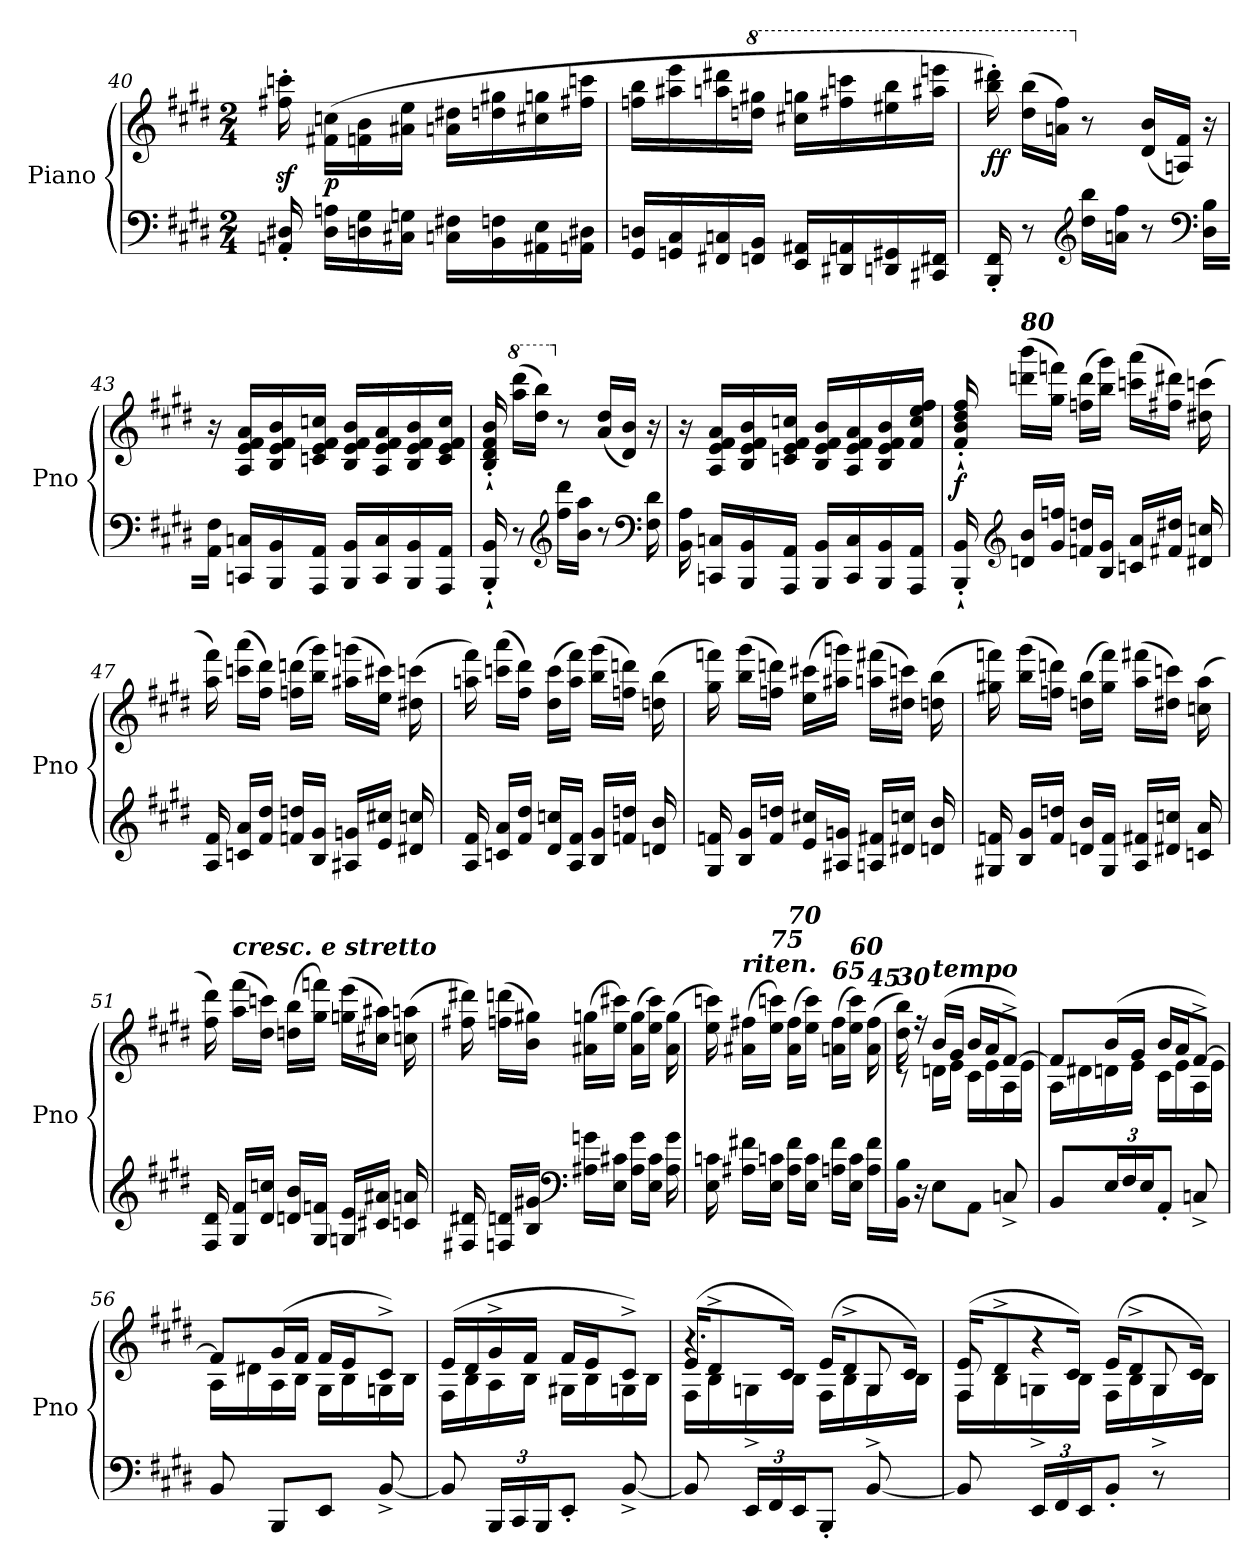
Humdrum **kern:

**kern	**kern	**dynam
*part1	*part1	*part1
*staff2	*staff1	*staff1/2
*I"Piano	*	*
*I'Pno	*	*
*clefF4	*clefG2	*
*k[f#c#g#d#]	*k[f#c#g#d#]	*
*M2/4	*M2/4	*
=40	=40	=40
16AAn/' 16D#X/'	16ff#X\z<' 16cccn\z<'	.
!	!	!LO:DY:b
16D#\ 16An\LL	(>16f#X\ 16ccn\LL	p
16Dn\ 16G#\	16fn\ 16b\	.
16C#X\ 16Gn\JJ	16a#X\ 16ee\JJ	.
16Cn\ 16F#X\LL	16an\ 16dd#X\LL	.
16BB\ 16Fn\	16ddn\ 16gg#X\	.
16AA#X\ 16E\	16cc#X\ 16ggn\	.
16AAn\ 16D#X\JJ	16ff#X\ 16cccn\JJ	.
!!LO:LB:g=z
=41	=41	=41
16GG#/ 16Dn/LL	16ffn\ 16bb\LL	.
16GGn/ 16C#/	16aa#X\ 16eee\	.
16FF#X/ 16Cn/	16aan\ 16ddd#X\	.
*	*8va	*
16FFn/ 16BB/JJ	16dddn\ 16ggg#X\JJ	.
16EE/ 16AA#X/LL	16ccc#X\ 16gggn\LL	.
16DD#X/ 16AAn/	16fff#X\ 16ccccn\	.
16DDn/ 16GG#X/	16eee#X\ 16bbb\	.
16CC#X/ 16FF#X/JJ	16aaa#X\ 16eeeen\JJ	.
=42	=42	=42
!	!	!LO:DY:b
16BBB/' 16FF#/'	16bbb\' 16dddd#X\')	ff
8r	(>16ddd#\ 16bbb\LL	.
.	16aan\ 16fff#\JJ)	.
*clefG2	*	*
*	*X8va	*
16dd#\ 16bb\LL	8r	.
16an\ 16ff#\JJ	.	.
8r	(<16d#/ 16b/LL	.
.	16An/ 16f#/JJ)	.
*clefF4	*	*
16D#\ 16B\LL	16r	.
=43	=43	=43
16AA\ 16F#\JJ	16r	.
16CCn/ 16Cn/LL	16A/ 16e/ 16f#/ 16a/LL	.
16BBB/ 16BB/	16B/ 16e/ 16f#/ 16b/	.
16AAA/ 16AA/JJ	16cn/ 16e/ 16f#/ 16ccn/JJ	.
!	!	!LO:DY:b
16BBB/ 16BB/LL	16B/ 16e/ 16f#/ 16b/LL	other-dynamics
16CC/ 16C/	16A/ 16e/ 16f#/ 16a/	.
16BBB/ 16BB/	16B/ 16e/ 16f#/ 16b/	.
16AAA/ 16AA/JJ	16c/ 16e/ 16f#/ 16cc/JJ	.
!!LO:LB:g=z
=44	=44	=44
16BBB/'` 16BB/'`	16B/'` 16d#/'` 16f#/'` 16b/'`	.
*	*8va	*
8r	(>16aaa\ 16dddd#\LL	.
.	16ddd#\ 16bbb\JJ)	.
*clefG2	*	*
*	*X8va	*
16ff#\ 16ddd#\LL	8r	.
16b\ 16aa\JJ	.	.
8r	(<16a/ 16dd#/LL	.
.	16d#/ 16b/JJ)	.
*clefF4	*	*
16F#\ 16d#\	16r	.
=45	=45	=45
16BB\ 16A\	16r	.
!	!	!LO:DY:b
16CCn/ 16Cn/LL	16A/ 16e/ 16f#/ 16a/LL	other-dynamics
16BBB/ 16BB/	16B/ 16e/ 16f#/ 16b/	.
16AAA/ 16AA/JJ	16cn/ 16e/ 16f#/ 16ccn/JJ	.
16BBB/ 16BB/LL	16B/ 16e/ 16f#/ 16b/LL	.
16CC/ 16C/	16A/ 16e/ 16f#/ 16a/	.
16BBB/ 16BB/	16B/ 16e/ 16f#/ 16b/	.
16AAA/ 16AA/JJ	16f#/ 16cc/ 16ee/ 16ff#/JJ	.
=46	=46	=46
!	!	!LO:DY:b
16BBB/'` 16BB/'`	16f#/'` 16b/'` 16dd#/'` 16ff#/'`	f
*clefG2	*	*
!	!LO:TX:a:Bi:t=80	!
!	!	!LO:DY:b
16dn/ 16b/LL	(>16dddn\ 16bbb\LL	other-dynamics
16g#/ 16ffn/JJ	16gg#\ 16fffn\JJ)	.
16fn/ 16ddn/LL	(>16ffn\ 16ddd\LL	.
16B/ 16g#/JJ	16bb\ 16ggg#\JJ)	.
16cn/ 16a/LL	(>16cccn\ 16aaa\LL	.
16f#X/ 16dd#X/JJ	16ff#X\ 16ddd#X\JJ)	.
16d#X/ 16ccn/	(>16dd#X\ 16cccn\	.
!!LO:LB:g=z
=47	=47	=47
16A/ 16f#/	16aa\ 16fff#\)	.
16cn/ 16a/LL	(>16cccn\ 16aaa\LL	.
16f#/ 16dd#/JJ	16ff#\ 16ddd#\JJ)	.
16fn/ 16ddn/LL	(>16ffn\ 16dddn\LL	.
16B/ 16g#/JJ	16bb\ 16ggg#\JJ)	.
16A#X/ 16gn/LL	(>16aa#X\ 16gggn\LL	.
16e/ 16cc#X/JJ	16ee\ 16ccc#X\JJ)	.
16d#X/ 16ccn/	(>16dd#X\ 16cccn\	.
=48	=48	=48
16A/ 16f#/	16aan\ 16fff#\)	.
16cn/ 16a/LL	(>16cccn\ 16aaa\LL	.
16f#/ 16dd#/JJ	16ff#\ 16ddd#\JJ)	.
16d#/ 16ccn/LL	(>16dd#\ 16ccc\LL	.
16A/ 16f#/JJ	16aa\ 16fff#\JJ)	.
16B/ 16g#/LL	(>16bb\ 16ggg#\LL	.
16fn/ 16ddn/JJ	16ffn\ 16dddn\JJ)	.
16dn/ 16b/	(>16ddn\ 16bb\	.
=49	=49	=49
16G#/ 16fn/	16gg#\ 16fffn\)	.
16B/ 16g#/LL	(>16bb\ 16ggg#\LL	.
16f/ 16ddn/JJ	16ffn\ 16dddn\JJ)	.
16e/ 16cc#X/LL	(>16ee\ 16ccc#X\LL	.
16A#X/ 16gn/JJ	16aa#X\ 16gggn\JJ)	.
16An/ 16f#X/LL	(>16aan\ 16fff#X\LL	.
16d#X/ 16ccn/JJ	16dd#X\ 16cccn\JJ)	.
16dn/ 16b/	(>16ddn\ 16bb\	.
!!LO:PB:g=z
=50	=50	=50
16G#X/ 16fn/	16gg#X\ 16fffn\)	.
16B/ 16g#/LL	(>16bb\ 16ggg#\LL	.
16f/ 16ddn/JJ	16ffn\ 16dddn\JJ)	.
16dn/ 16b/LL	(>16ddn\ 16bb\LL	.
16G#/ 16f/JJ	16gg#\ 16fff\JJ)	.
16A/ 16f#X/LL	(>16aa\ 16fff#X\LL	.
16d#X/ 16ccn/JJ	16dd#X\ 16cccn\JJ)	.
16cn/ 16a/	(>16ccn\ 16aa\	.
=51	=51	=51
16F#/ 16d#/	16ff#\ 16ddd#\)	.
!	!LO:TX:a:Bi:t=cresc. e stretto	!
16G#/ 16f#/LL	(>16aa\ 16fff#\LL	.
16d#/ 16ccn/JJ	16dd#\ 16cccn\JJ)	.
16dn/ 16b/LL	(>16ddn\ 16bb\LL	.
16G#/ 16fn/JJ	16gg#\ 16fffn\JJ)	.
16Gn/ 16e/LL	(>16ggn\ 16eee\LL	.
16c#X/ 16a#X/JJ	16cc#X\ 16aa#X\JJ)	.
16cn/ 16an/	(>16ccn\ 16aan\	.
=52	=52	=52
16F#X/ 16d#X/	16ff#X\ 16ddd#X\)	.
16Fn/ 16dn/LL	(>16ffn\ 16dddn\LL	.
16B/ 16g#X/JJ	16b\ 16gg#X\JJ)	.
*clefF4	*	*
16A#X\ 16gn\LL	(>16a#X\ 16ggn\LL	.
16E\ 16c#X\JJ	16ee\ 16ccc#X\JJ)	.
16A#\ 16g\LL	(>16a#\ 16gg\LL	.
16E\ 16c#\JJ	16ee\ 16ccc#\JJ)	.
16A#\ 16g\	(>16a#\ 16gg\	.
!!LO:LB:g=z
=53	=53	=53
16E\ 16cn\	16ee\ 16cccn\)	.
!	!LO:TX:a:Bi:t=riten.	!
16A#X\ 16f#X\LL	(>16a#X\ 16ff#X\LL	.
!	!LO:TX:a:Bi:t=75	!
16E\ 16cn\JJ	16ee\ 16cccn\JJ)	.
!	!LO:TX:a:Bi:t=70	!
16A#\ 16f#\LL	(>16a#\ 16ff#\LL	.
16E\ 16c\JJ	16ee\ 16ccc\JJ)	.
!	!LO:TX:a:Bi:t=65	!
!	!	!LO:DY:b
16An\ 16f#\LL	(>16an\ 16ff#\LL	other-dynamics
!	!LO:TX:a:Bi:t=60	!
16E\ 16c\JJ	16ee\ 16ccc\JJ)	.
!	!LO:TX:a:Bi:t=45	!
16A\ 16f#\LL	(>16a\ 16ff#\	.
=54	=54	=54
*	*^	*
!	!LO:TX:a:Bi:t=30	!	!
16BB\ 16B\JJ	16dd#\ 16bb\)	8r	.
16r	16r	.	.
!	!LO:TX:a:Bi:t=tempo	!	!
!	!	!	!LO:DY:b
8E\L	(>16b/LL	16dn\LL	other-dynamics
.	16g#/JJ	16e\JJ	.
8AA\J	16b/LL	16c#\LL	.
.	16a/J	16e\	.
8Cn^/	[8f#^/J)	16A\	.
.	.	16e\JJ	.
=55	=55	=55	=55
8BB/L	8f#/L]	16A\LL	.
.	.	16d#X\	.
*Xbrackettup	*	*	*
24E/L	(>16b/L	16dn\	.
24F#/	.	.	.
.	16g#/JJ	16e\JJ	.
24E/J	.	.	.
8AA'/J	16b/LL	16c#\LL	.
.	16a/J	16e\	.
8Cn^/	[8f#^/J)	16A\	.
.	.	16e\JJ	.
=56	=56	=56	=56
!	!	!	!LO:DY:b=2
8BB/	8f#/L]	16A\LL	other-dynamics
.	.	16d#X\	.
8BBB/L	(>16g#/L	16A\	.
.	16f#/JJ	16B\JJ	.
8EE/J	16f#/LL	16G#\LL	.
.	16e/J	16B\	.
[8BB^/	8c#^/J)	16Gn\	.
.	.	16B\JJ	.
!!LO:LB:g=z	!!
=57	=57	=57	=57
8BB/]	(>16e/LL	16F#\LL	.
.	16d#/	16B\	.
24BBB/LL	16g#^/	16A\	.
24CC#/	.	.	.
.	16f#/JJ	16B\JJ	.
24BBB/J	.	.	.
8EE'/J	16f#/LL	16G#X\LL	.
.	16e/J	16B\	.
[8BB^/	8c#^/J)	16Gn\	.
.	.	16B\JJ	.
=58	=58	=58	=58
*	*	*^	*
8BB/]	(>16e/KL	16F#\LL	4.r	.
.	8d#^/	16B\	.	.
24EE/LL	.	16Gn^\	.	.
24FF#/	.	.	.	.
.	16c#/Jk)	16B\JJ	.	.
24EE/J	.	.	.	.
!	!	!	!	!LO:DY:b
8BBB'/J	(>16e/KL	16F#\LL	.	other-dynamics
.	8d#^/	16B\	.	.
[8BB/	.	16G^\	8G/	.
.	16c#/Jk)	16B\JJ	.	.
=59	=59	=59	=59	=59
8BB/]	(>16e/KL	16F#\LL	8F#/	.
.	8d#^/	16B\	.	.
24EE/LL	.	16Gn^\	4r	.
24FF#/	.	.	.	.
.	16c#/Jk)	16B\JJ	.	.
24EE/J	.	.	.	.
8BB'/J	(>16e/KL	16F#\LL	.	.
.	8d#^/	16B\	.	.
8r	.	16G^\	8G/	.
.	16c#/Jk)	16B\JJ	.	.
*	*v	*v	*v	*
=	=	=
*-	*-	*-
